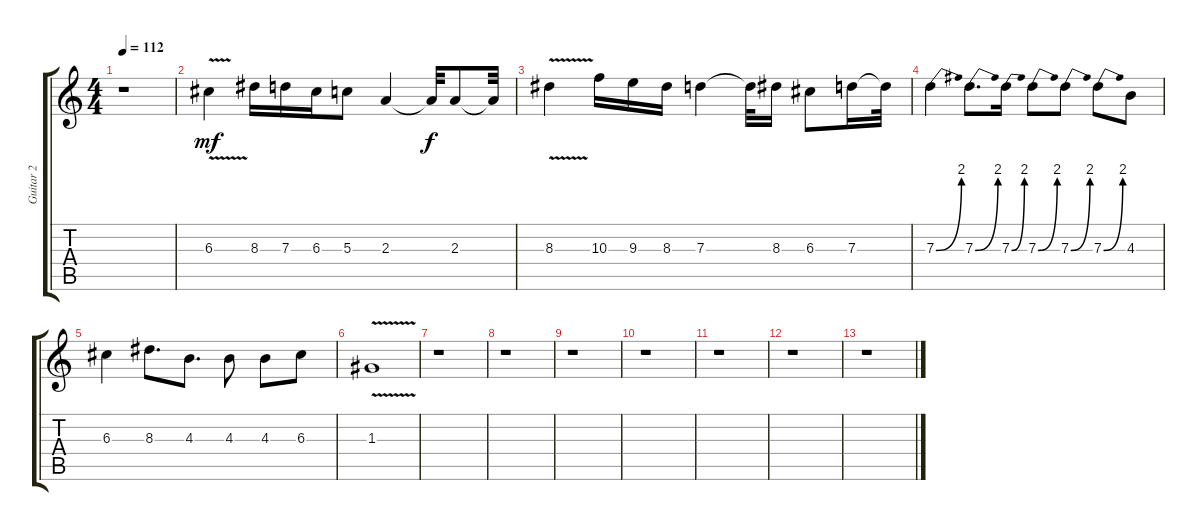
\track ("Guitar 2" "Guitar 2") {instrument distortionguitar}
\staff {score tabs}
\tuning (E4 B3 G3 D3 A2 E2) {hide}
\ts (4 4)
\tempo 112
\clef g2
\ks c
r.1{dy mf} |
6.3{v}.4 8.3.16 7.3.16 6.3.16 5.3.8 2.3.4 2.3{t}.32{dy f} 2.3.8 2.3{t}.32 |
8.3{v}.4 10.3.16 9.3.16 8.3.16 7.3.4 7.3{t}.32 8.3.16 6.3.8 7.3.16 7.3{t}.32 |
7.3{be (bend 0 0 60 8)}.4 7.3{be (bend 0 0 60 8)}.8{d} 7.3{be (bend 0 0 60 8)}.16 7.3{be (bend 0 0 60 8)}.8 7.3{be (bend 0 0 60 8)}.8 7.3{be (bend 0 0 60 8)}.8 4.3.8 |
6.3.4 8.3.8{d} 4.3.8{d} 4.3.8 4.3.8 6.3.8 |
1.3{v}.1 |
r.1 |
r.1 |
r.1 |
r.1 |
r.1 |
r.1 |
r.1
